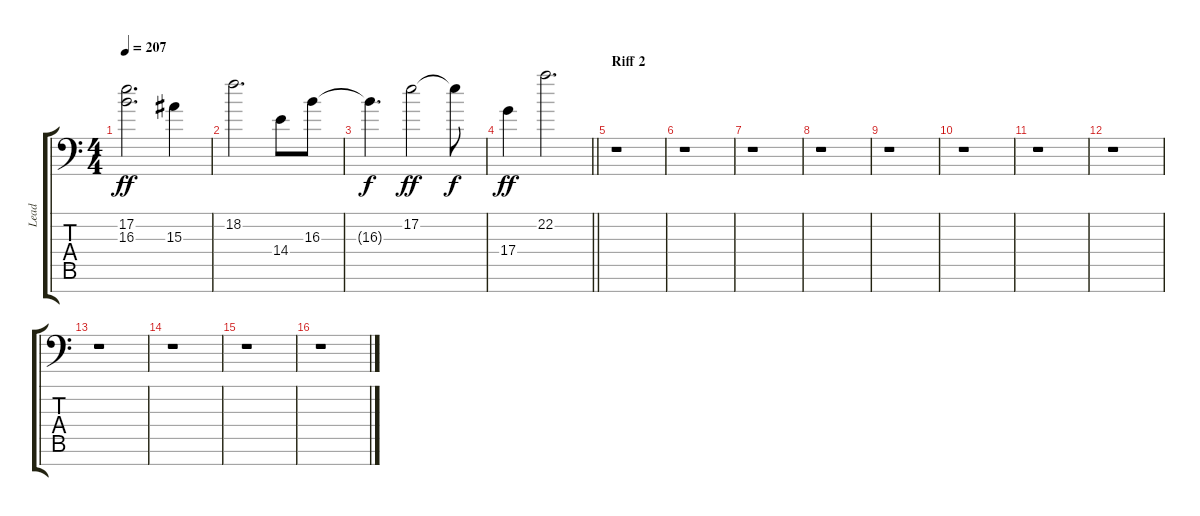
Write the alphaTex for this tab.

\track ("Lead" "Lead") {instrument lead2sawtooth}
\staff {score tabs}
\tuning (C8 B3 G3 D3 A2 E2 C-1) {hide}
\ts (4 4)
\tempo 207
\clef f4
\ks c
(17.2 16.3).2{d dy ff} 15.3.4 |
18.2.2{d} 14.4.8 16.3.8 |
16.3{t}.4{d dy f} 17.2.2{dy ff} 17.2{t}.8{dy f} |
\barLineRight lightlight
17.4.4{dy ff} 22.2.2{d} |
\section ("" "Riff 2")
r.1 |
r.1 |
r.1 |
r.1 |
r.1 |
r.1 |
r.1 |
r.1 |
r.1 |
r.1 |
r.1 |
r.1
